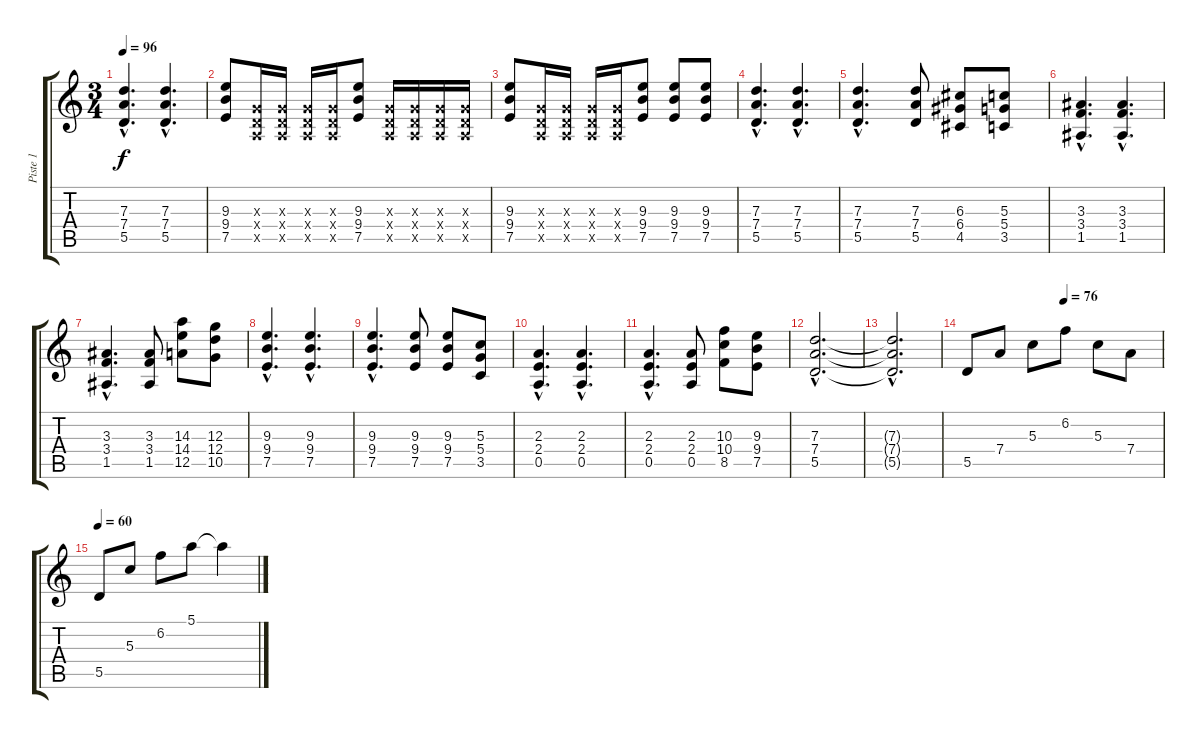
\track ("Piste 1" "Piste 1") {instrument acousticguitarsteel}
\staff {score tabs}
\tuning (E4 B3 G3 D3 A2 E2) {hide}
\ts (3 4)
\tempo 96
\clef g2
\ks c
(7.3{hac} 7.4{hac} 5.5{hac}).4{d dy f} (7.3{hac} 7.4{hac} 5.5{hac}).4{d} |
(9.3 9.4 7.5).8 (0.3{x} 0.4{x} 0.5{x}).16 (0.3{x} 0.4{x} 0.5{x}).16 (0.3{x} 0.4{x} 0.5{x}).16 (0.3{x} 0.4{x} 0.5{x}).16 (9.3 9.4 7.5).8 (0.3{x} 0.4{x} 0.5{x}).16 (0.3{x} 0.4{x} 0.5{x}).16 (0.3{x} 0.4{x} 0.5{x}).16 (0.3{x} 0.4{x} 0.5{x}).16 |
(9.3 9.4 7.5).8 (0.3{x} 0.4{x} 0.5{x}).16 (0.3{x} 0.4{x} 0.5{x}).16 (0.3{x} 0.4{x} 0.5{x}).16 (0.3{x} 0.4{x} 0.5{x}).16 (9.3 9.4 7.5).8 (9.3 9.4 7.5).8 (9.3 9.4 7.5).8 |
(7.3{hac} 7.4{hac} 5.5{hac}).4{d} (7.3{hac} 7.4{hac} 5.5{hac}).4{d} |
(7.3{hac} 7.4{hac} 5.5{hac}).4{d} (7.3 7.4 5.5).8 (6.3 6.4 4.5).8 (5.3 5.4 3.5).8 |
(3.3{hac} 3.4{hac} 1.5{hac}).4{d} (3.3{hac} 3.4{hac} 1.5{hac}).4{d} |
(3.3{hac} 3.4{hac} 1.5{hac}).4{d} (3.3 3.4 1.5).8 (14.3 14.4 12.5).8 (12.3 12.4 10.5).8 |
(9.3{hac} 9.4{hac} 7.5{hac}).4{d} (9.3{hac} 9.4{hac} 7.5{hac}).4{d} |
(9.3{hac} 9.4{hac} 7.5{hac}).4{d} (9.3 9.4 7.5).8 (9.3 9.4 7.5).8 (5.3 5.4 3.5).8 |
(2.3{hac} 2.4{hac} 0.5{hac}).4{d} (2.3{hac} 2.4{hac} 0.5{hac}).4{d} |
(2.3{hac} 2.4{hac} 0.5{hac}).4{d} (2.3 2.4 0.5).8 (10.3 10.4 8.5).8 (9.3 9.4 7.5).8 |
(7.3{hac} 7.4{hac} 5.5{hac}).2{d} |
(7.3{hac t} 7.4{hac t} 5.5{hac t}).2{d} |
\tempo (76 0.5)
5.5.8{instrument acousticguitarsteel} 7.4.8 5.3.8 6.2.8 5.3.8 7.4.8 |
\tempo 60
5.5.8 5.3.8 6.2.8 5.1.8 5.1{t}.4
